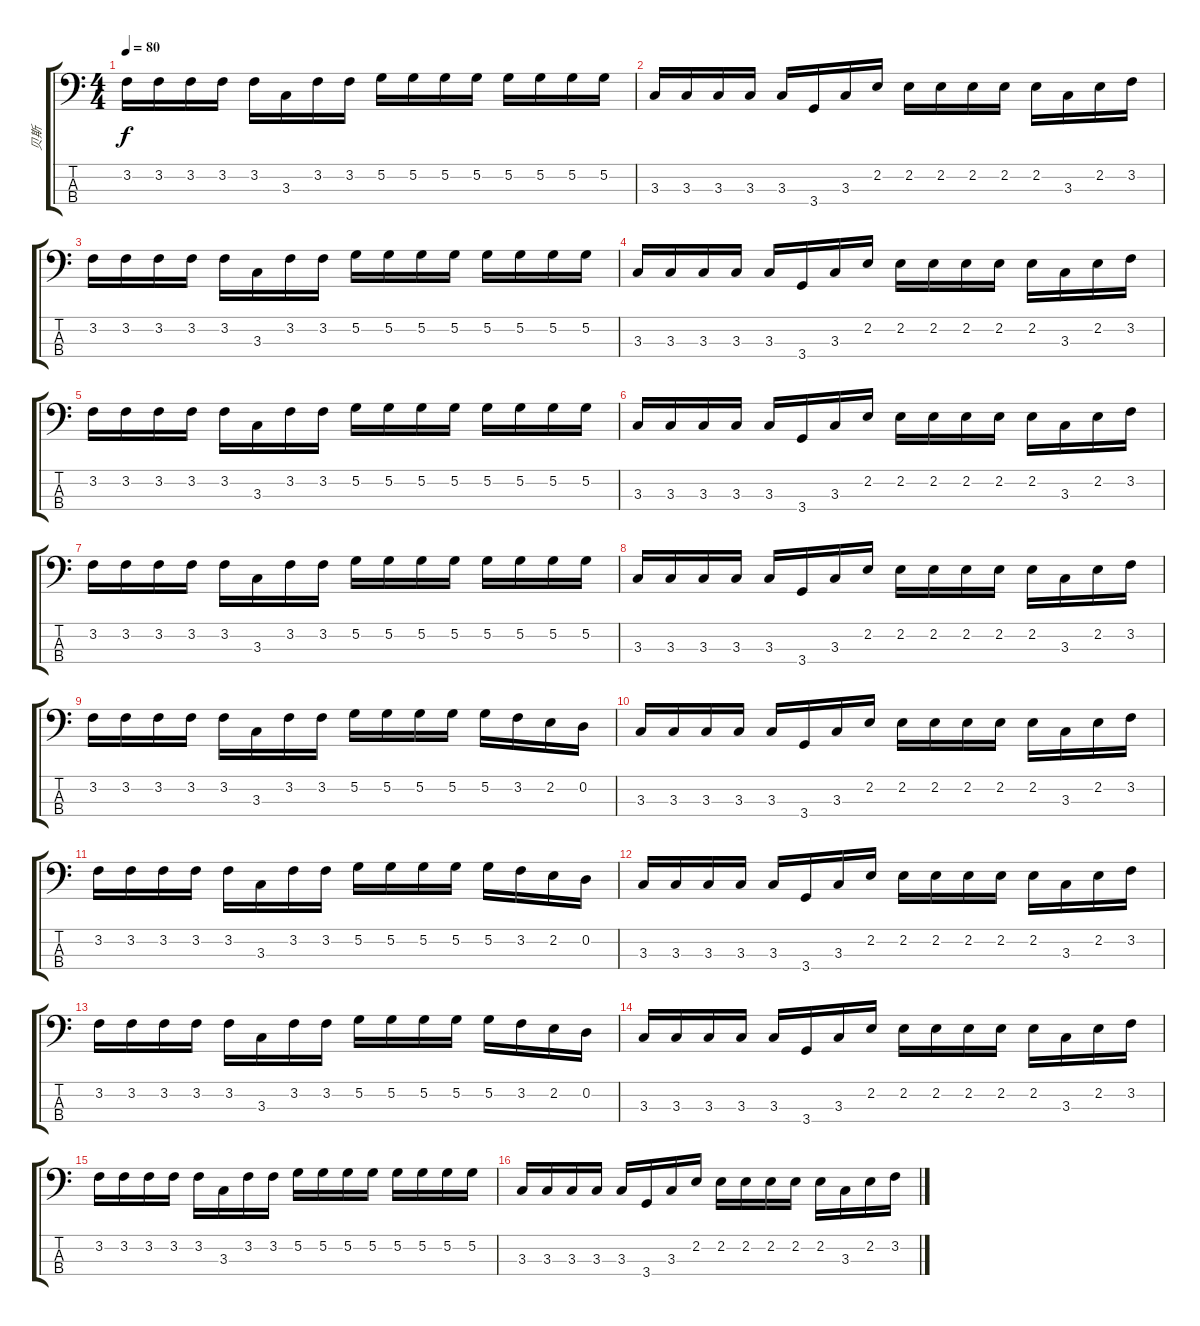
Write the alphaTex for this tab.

\track ("贝斯" "贝斯") {instrument electricbassfinger}
\staff {score tabs}
\tuning (G2 D2 A1 E1) {hide}
\ts (4 4)
\tempo 80
\clef f4
\ks c
3.2.16{dy f} 3.2.16 3.2.16 3.2.16 3.2.16 3.3.16 3.2.16 3.2.16 5.2.16 5.2.16 5.2.16 5.2.16 5.2.16 5.2.16 5.2.16 5.2.16 |
3.3.16 3.3.16 3.3.16 3.3.16 3.3.16 3.4.16 3.3.16 2.2.16 2.2.16 2.2.16 2.2.16 2.2.16 2.2.16 3.3.16 2.2.16 3.2.16 |
3.2.16 3.2.16 3.2.16 3.2.16 3.2.16 3.3.16 3.2.16 3.2.16 5.2.16 5.2.16 5.2.16 5.2.16 5.2.16 5.2.16 5.2.16 5.2.16 |
3.3.16 3.3.16 3.3.16 3.3.16 3.3.16 3.4.16 3.3.16 2.2.16 2.2.16 2.2.16 2.2.16 2.2.16 2.2.16 3.3.16 2.2.16 3.2.16 |
3.2.16 3.2.16 3.2.16 3.2.16 3.2.16 3.3.16 3.2.16 3.2.16 5.2.16 5.2.16 5.2.16 5.2.16 5.2.16 5.2.16 5.2.16 5.2.16 |
3.3.16 3.3.16 3.3.16 3.3.16 3.3.16 3.4.16 3.3.16 2.2.16 2.2.16 2.2.16 2.2.16 2.2.16 2.2.16 3.3.16 2.2.16 3.2.16 |
3.2.16 3.2.16 3.2.16 3.2.16 3.2.16 3.3.16 3.2.16 3.2.16 5.2.16 5.2.16 5.2.16 5.2.16 5.2.16 5.2.16 5.2.16 5.2.16 |
3.3.16 3.3.16 3.3.16 3.3.16 3.3.16 3.4.16 3.3.16 2.2.16 2.2.16 2.2.16 2.2.16 2.2.16 2.2.16 3.3.16 2.2.16 3.2.16 |
3.2.16 3.2.16 3.2.16 3.2.16 3.2.16 3.3.16 3.2.16 3.2.16 5.2.16 5.2.16 5.2.16 5.2.16 5.2.16 3.2.16 2.2.16 0.2.16 |
3.3.16 3.3.16 3.3.16 3.3.16 3.3.16 3.4.16 3.3.16 2.2.16 2.2.16 2.2.16 2.2.16 2.2.16 2.2.16 3.3.16 2.2.16 3.2.16 |
3.2.16 3.2.16 3.2.16 3.2.16 3.2.16 3.3.16 3.2.16 3.2.16 5.2.16 5.2.16 5.2.16 5.2.16 5.2.16 3.2.16 2.2.16 0.2.16 |
3.3.16 3.3.16 3.3.16 3.3.16 3.3.16 3.4.16 3.3.16 2.2.16 2.2.16 2.2.16 2.2.16 2.2.16 2.2.16 3.3.16 2.2.16 3.2.16 |
3.2.16 3.2.16 3.2.16 3.2.16 3.2.16 3.3.16 3.2.16 3.2.16 5.2.16 5.2.16 5.2.16 5.2.16 5.2.16 3.2.16 2.2.16 0.2.16 |
3.3.16 3.3.16 3.3.16 3.3.16 3.3.16 3.4.16 3.3.16 2.2.16 2.2.16 2.2.16 2.2.16 2.2.16 2.2.16 3.3.16 2.2.16 3.2.16 |
3.2.16 3.2.16 3.2.16 3.2.16 3.2.16 3.3.16 3.2.16 3.2.16 5.2.16 5.2.16 5.2.16 5.2.16 5.2.16 5.2.16 5.2.16 5.2.16 |
3.3.16 3.3.16 3.3.16 3.3.16 3.3.16 3.4.16 3.3.16 2.2.16 2.2.16 2.2.16 2.2.16 2.2.16 2.2.16 3.3.16 2.2.16 3.2.16
